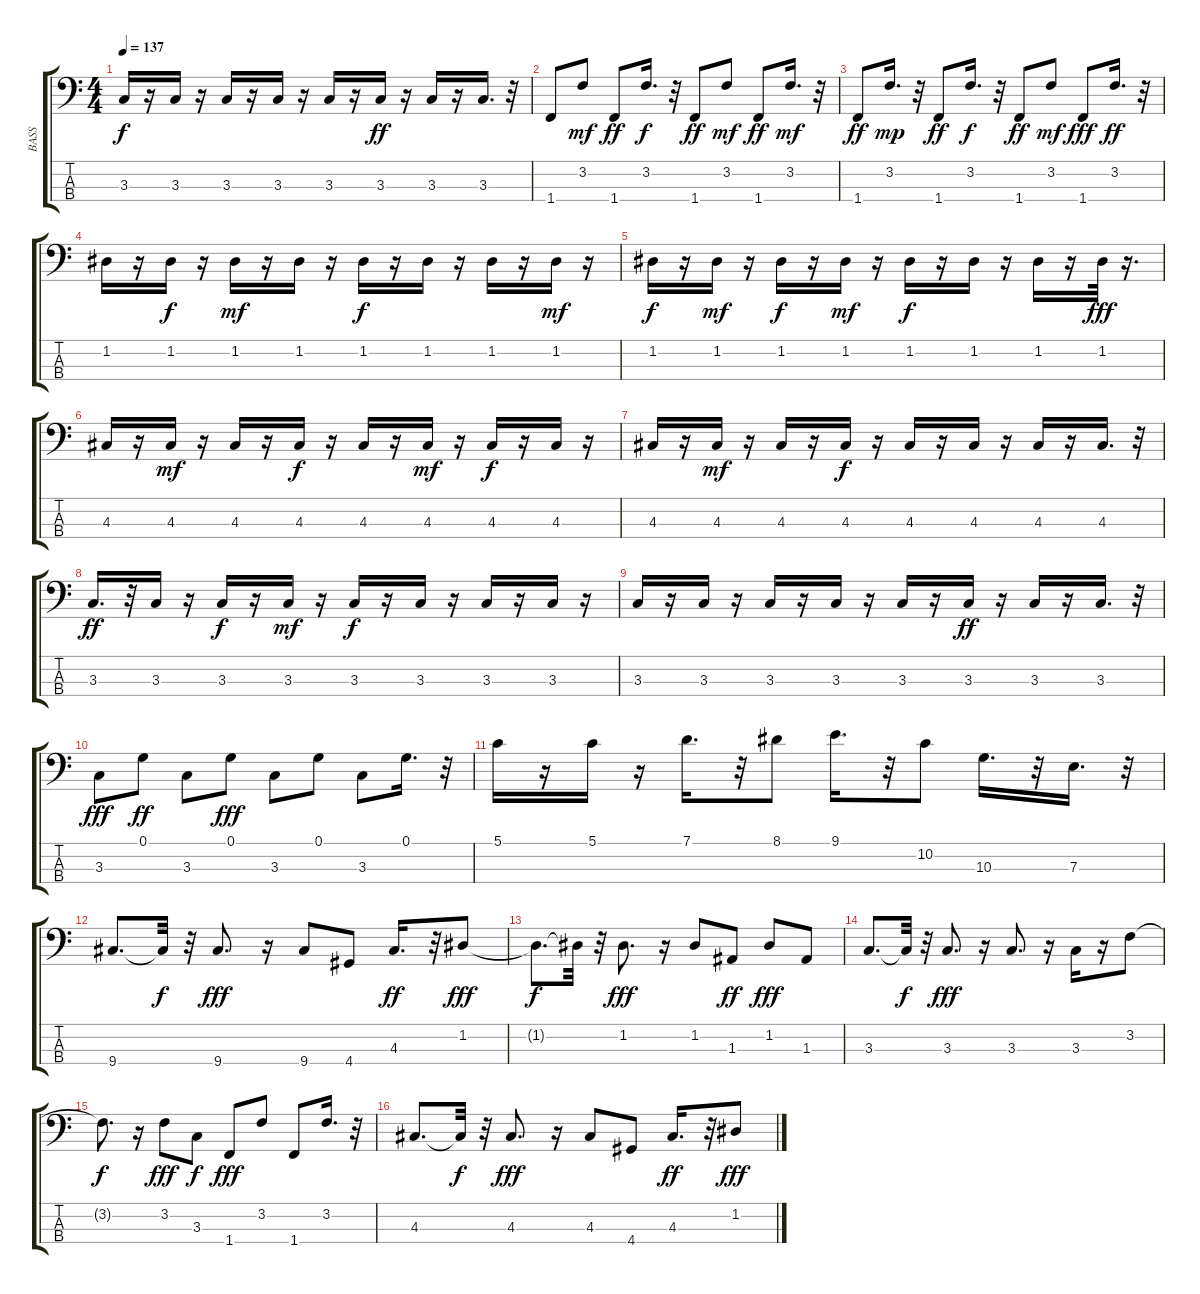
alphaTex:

\track ("BASS" "BASS") {instrument electricbassfinger}
\staff {score tabs}
\tuning (G2 D2 A1 E1) {hide}
\ts (4 4)
\tempo 137
\clef f4
\ks c
3.3.16{dy f} r.16 3.3.16 r.16 3.3.16 r.16 3.3.16 r.16 3.3.16 r.16 3.3.16{dy ff} r.16 3.3.16 r.16 3.3.16{d} r.32 |
1.4.8 3.2.8{dy mf} 1.4.8{dy ff} 3.2.16{d dy f} r.32 1.4.8{dy ff} 3.2.8{dy mf} 1.4.8{dy ff} 3.2.16{d dy mf} r.32 |
1.4.8{dy ff} 3.2.16{d dy mp} r.32 1.4.8{dy ff} 3.2.16{d dy f} r.32 1.4.8{dy ff} 3.2.8{dy mf} 1.4.8{dy fff} 3.2.16{d dy ff} r.32 |
1.2.16 r.16 1.2.16{dy f} r.16 1.2.16{dy mf} r.16 1.2.16 r.16 1.2.16{dy f} r.16 1.2.16 r.16 1.2.16 r.16 1.2.16{dy mf} r.16 |
1.2.16{dy f} r.16 1.2.16{dy mf} r.16 1.2.16{dy f} r.16 1.2.16{dy mf} r.16 1.2.16{dy f} r.16 1.2.16 r.16 1.2.16 r.16 1.2.32{dy fff} r.16{d} |
4.3.16 r.16 4.3.16{dy mf} r.16 4.3.16 r.16 4.3.16{dy f} r.16 4.3.16 r.16 4.3.16{dy mf} r.16 4.3.16{dy f} r.16 4.3.16 r.16 |
4.3.16 r.16 4.3.16{dy mf} r.16 4.3.16 r.16 4.3.16{dy f} r.16 4.3.16 r.16 4.3.16 r.16 4.3.16 r.16 4.3.16{d} r.32 |
3.3.16{d dy ff} r.32 3.3.16 r.16 3.3.16{dy f} r.16 3.3.16{dy mf} r.16 3.3.16{dy f} r.16 3.3.16 r.16 3.3.16 r.16 3.3.16 r.16 |
3.3.16 r.16 3.3.16 r.16 3.3.16 r.16 3.3.16 r.16 3.3.16 r.16 3.3.16{dy ff} r.16 3.3.16 r.16 3.3.16{d} r.32 |
3.3.8{dy fff} 0.1.8{dy ff} 3.3.8 0.1.8{dy fff} 3.3.8 0.1.8 3.3.8 0.1.16{d} r.32 |
5.1.16 r.16 5.1.16 r.16 7.1.16{d} r.32 8.1.8 9.1.16{d} r.32 10.2.8 10.3.16{d} r.32 7.3.16{d} r.32 |
9.4.8{d} 9.4{t}.32{dy f} r.32 9.4.8{d dy fff} r.16 9.4.8 4.4.8 4.3.16{d dy ff} r.32 1.2.8{dy fff} |
1.2{t}.8{d dy f} 1.2{t}.32 r.32 1.2.8{d dy fff} r.16 1.2.8 1.3.8{dy ff} 1.2.8{dy fff} 1.3.8 |
3.3.8{d} 3.3{t}.32{dy f} r.32 3.3.8{d dy fff} r.16 3.3.8{d} r.16 3.3.16 r.16 3.2.8 |
3.2{t}.8{d dy f} r.16 3.2.8{dy fff} 3.3.8{dy f} 1.4.8{dy fff} 3.2.8 1.4.8 3.2.16{d} r.32 |
4.3.8{d} 4.3{t}.32{dy f} r.32 4.3.8{d dy fff} r.16 4.3.8 4.4.8 4.3.16{d dy ff} r.32 1.2.8{dy fff}
